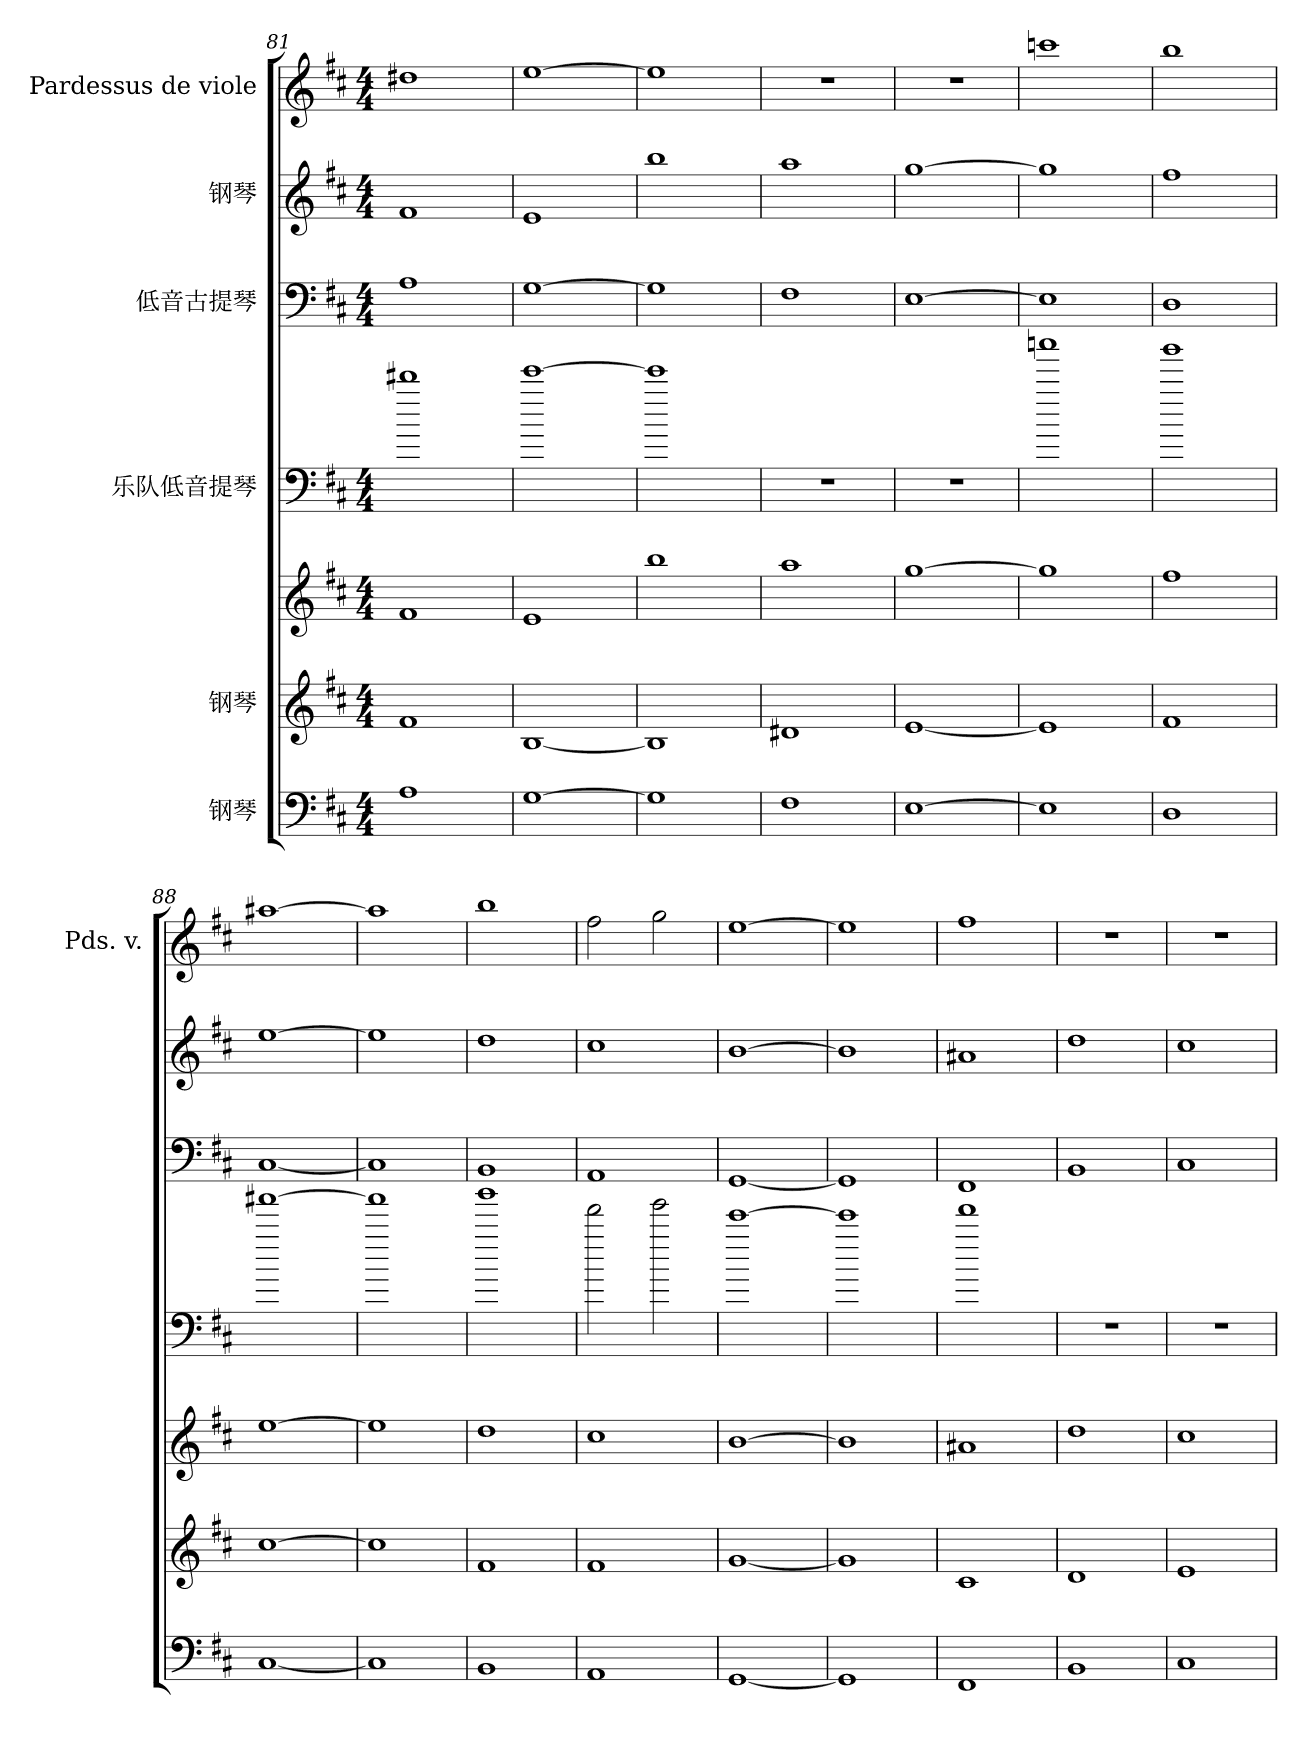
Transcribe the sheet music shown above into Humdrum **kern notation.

**kern	**kern	**kern	**kern	**kern	**kern	**kern
*part6	*part5	*part5	*part4	*part3	*part2	*part1
*staff7	*staff6	*staff5	*staff4	*staff3	*staff2	*staff1
*I"钢琴	*I"钢琴	*	*I"乐队低音提琴	*I"低音古提琴	*I"钢琴	*I"Pardessus de viole
*	*	*	*	*	*	*I'Pds. v.
!!LO:PB:g=z
*clefF4	*clefG2	*clefG2	*clefF4	*clefF4	*clefG2	*clefG2
*	*	*	*ITrd7c12	*	*	*
*k[f#c#]	*k[f#c#]	*k[f#c#]	*k[f#c#]	*k[f#c#]	*k[f#c#]	*k[f#c#]
*M4/4	*M4/4	*M4/4	*M4/4	*M4/4	*M4/4	*M4/4
=81	=81	=81	=81	=81	=81	=81
1A	1f#	1f#	1dd#X	1A	1f#	1dd#X
=82	=82	=82	=82	=82	=82	=82
[1G	[1B	1e	[1ee	[1G	1e	[1ee
=83	=83	=83	=83	=83	=83	=83
1G]	1B]	1bb	1ee]	1G]	1bb	1ee]
=84	=84	=84	=84	=84	=84	=84
1F#	1d#X	1aa	1r	1F#	1aa	1r
=85	=85	=85	=85	=85	=85	=85
[1E	[1e	[1gg	1r	[1E	[1gg	1r
=86	=86	=86	=86	=86	=86	=86
1E]	1e]	1gg]	1cccn	1E]	1gg]	1cccn
=87	=87	=87	=87	=87	=87	=87
1D	1f#	1ff#	1bb	1D	1ff#	1bb
=88	=88	=88	=88	=88	=88	=88
[1C#	[1cc#	[1ee	[1aa#X	[1C#	[1ee	[1aa#X
=89	=89	=89	=89	=89	=89	=89
1C#]	1cc#]	1ee]	1aa#]	1C#]	1ee]	1aa#]
=90	=90	=90	=90	=90	=90	=90
1BB	1f#	1dd	1bb	1BB	1dd	1bb
=91	=91	=91	=91	=91	=91	=91
1AA	1f#	1cc#	2ff#\	1AA	1cc#	2ff#\
.	.	.	2gg\	.	.	2gg\
=92	=92	=92	=92	=92	=92	=92
[1GG	[1g	[1b	[1ee	[1GG	[1b	[1ee
=93	=93	=93	=93	=93	=93	=93
1GG]	1g]	1b]	1ee]	1GG]	1b]	1ee]
=94	=94	=94	=94	=94	=94	=94
1FF#	1c#	1a#X	1ff#	1FF#	1a#X	1ff#
!!LO:PB:g=z
=95	=95	=95	=95	=95	=95	=95
1BB	1d	1dd	1r	1BB	1dd	1r
=96	=96	=96	=96	=96	=96	=96
1C#	1e	1cc#	1r	1C#	1cc#	1r
=	=	=	=	=	=	=
*-	*-	*-	*-	*-	*-	*-
